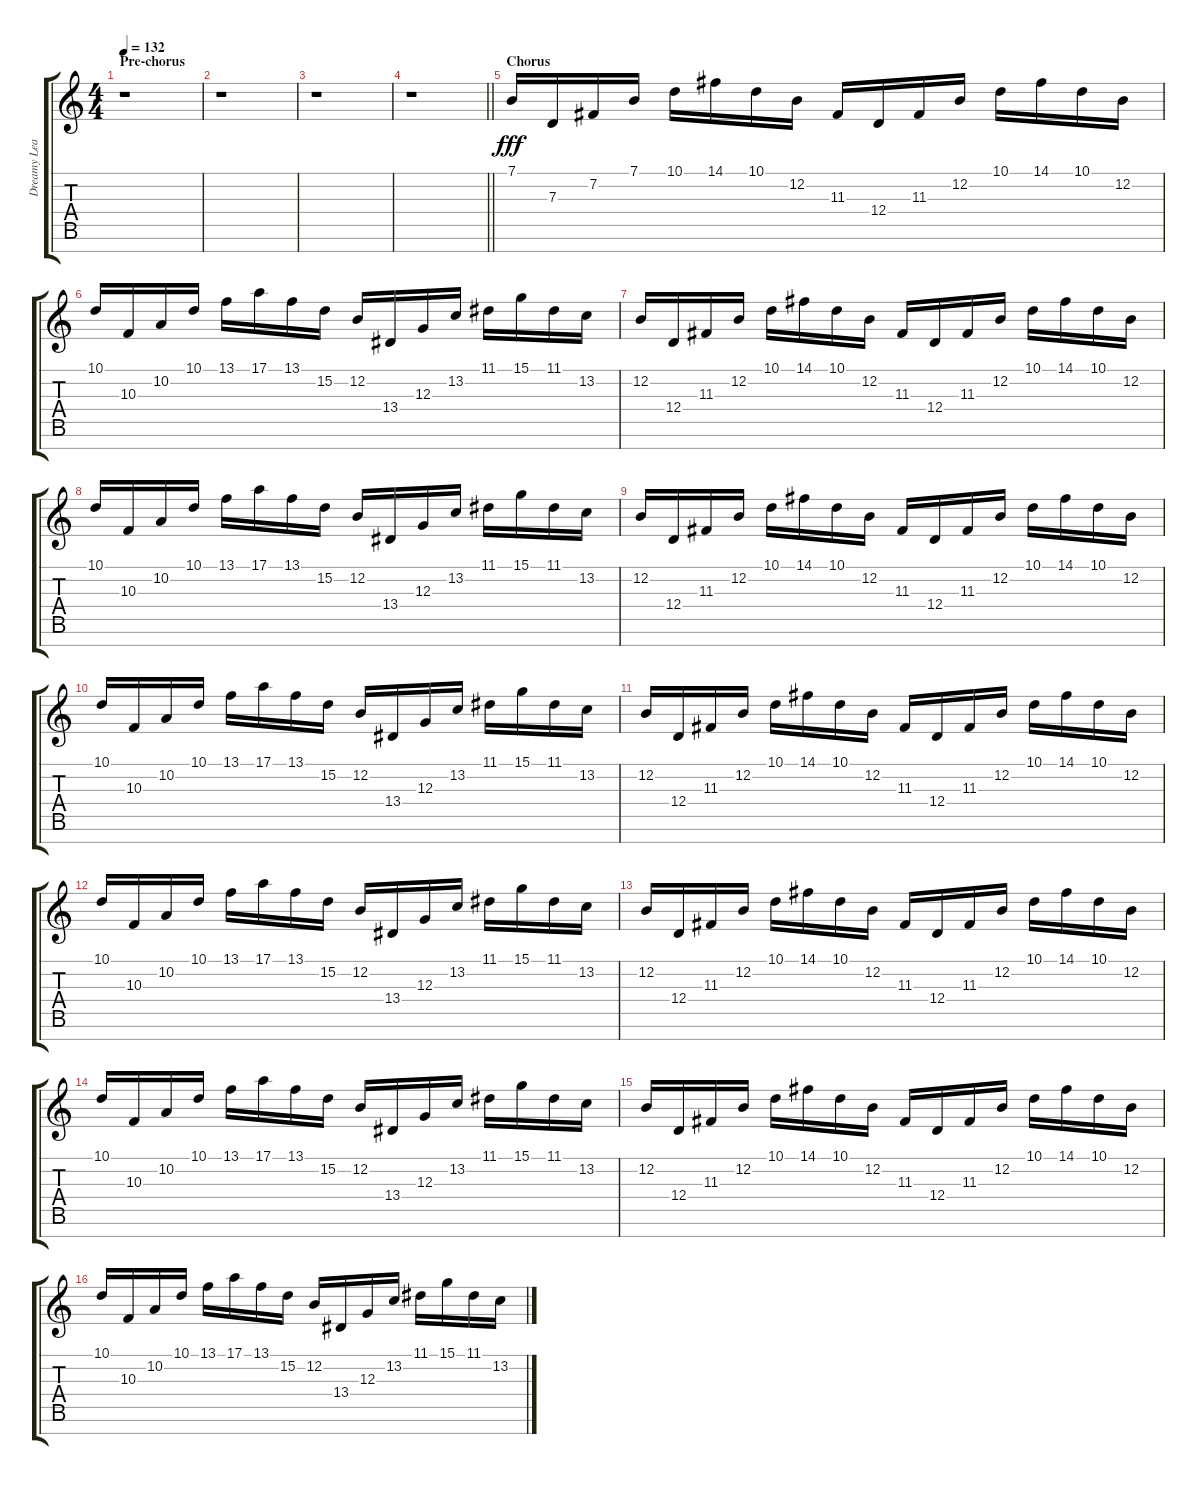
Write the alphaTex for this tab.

\track ("Dreamy Lead Arp" "Dreamy Lea") {instrument lead1square}
\staff {score tabs}
\tuning (E4 B3 G3 D3 A2 E2 B1) {hide}
\ts (4 4)
\section ("" "Pre-chorus")
\tempo 132
\clef g2
\ks c
r.1{dy fff} |
r.1 |
r.1 |
\barLineRight lightlight
r.1 |
\section ("" "Chorus")
7.1.16 7.3.16 7.2.16 7.1.16 10.1.16 14.1.16 10.1.16 12.2.16 11.3.16 12.4.16 11.3.16 12.2.16 10.1.16 14.1.16 10.1.16 12.2.16 |
10.1.16 10.3.16 10.2.16 10.1.16 13.1.16 17.1.16 13.1.16 15.2.16 12.2.16 13.4.16 12.3.16 13.2.16 11.1.16 15.1.16 11.1.16 13.2.16 |
12.2.16 12.4.16 11.3.16 12.2.16 10.1.16 14.1.16 10.1.16 12.2.16 11.3.16 12.4.16 11.3.16 12.2.16 10.1.16 14.1.16 10.1.16 12.2.16 |
10.1.16 10.3.16 10.2.16 10.1.16 13.1.16 17.1.16 13.1.16 15.2.16 12.2.16 13.4.16 12.3.16 13.2.16 11.1.16 15.1.16 11.1.16 13.2.16 |
12.2.16 12.4.16 11.3.16 12.2.16 10.1.16 14.1.16 10.1.16 12.2.16 11.3.16 12.4.16 11.3.16 12.2.16 10.1.16 14.1.16 10.1.16 12.2.16 |
10.1.16 10.3.16 10.2.16 10.1.16 13.1.16 17.1.16 13.1.16 15.2.16 12.2.16 13.4.16 12.3.16 13.2.16 11.1.16 15.1.16 11.1.16 13.2.16 |
12.2.16 12.4.16 11.3.16 12.2.16 10.1.16 14.1.16 10.1.16 12.2.16 11.3.16 12.4.16 11.3.16 12.2.16 10.1.16 14.1.16 10.1.16 12.2.16 |
10.1.16 10.3.16 10.2.16 10.1.16 13.1.16 17.1.16 13.1.16 15.2.16 12.2.16 13.4.16 12.3.16 13.2.16 11.1.16 15.1.16 11.1.16 13.2.16 |
12.2.16 12.4.16 11.3.16 12.2.16 10.1.16 14.1.16 10.1.16 12.2.16 11.3.16 12.4.16 11.3.16 12.2.16 10.1.16 14.1.16 10.1.16 12.2.16 |
10.1.16 10.3.16 10.2.16 10.1.16 13.1.16 17.1.16 13.1.16 15.2.16 12.2.16 13.4.16 12.3.16 13.2.16 11.1.16 15.1.16 11.1.16 13.2.16 |
12.2.16 12.4.16 11.3.16 12.2.16 10.1.16 14.1.16 10.1.16 12.2.16 11.3.16 12.4.16 11.3.16 12.2.16 10.1.16 14.1.16 10.1.16 12.2.16 |
10.1.16 10.3.16 10.2.16 10.1.16 13.1.16 17.1.16 13.1.16 15.2.16 12.2.16 13.4.16 12.3.16 13.2.16 11.1.16 15.1.16 11.1.16 13.2.16
